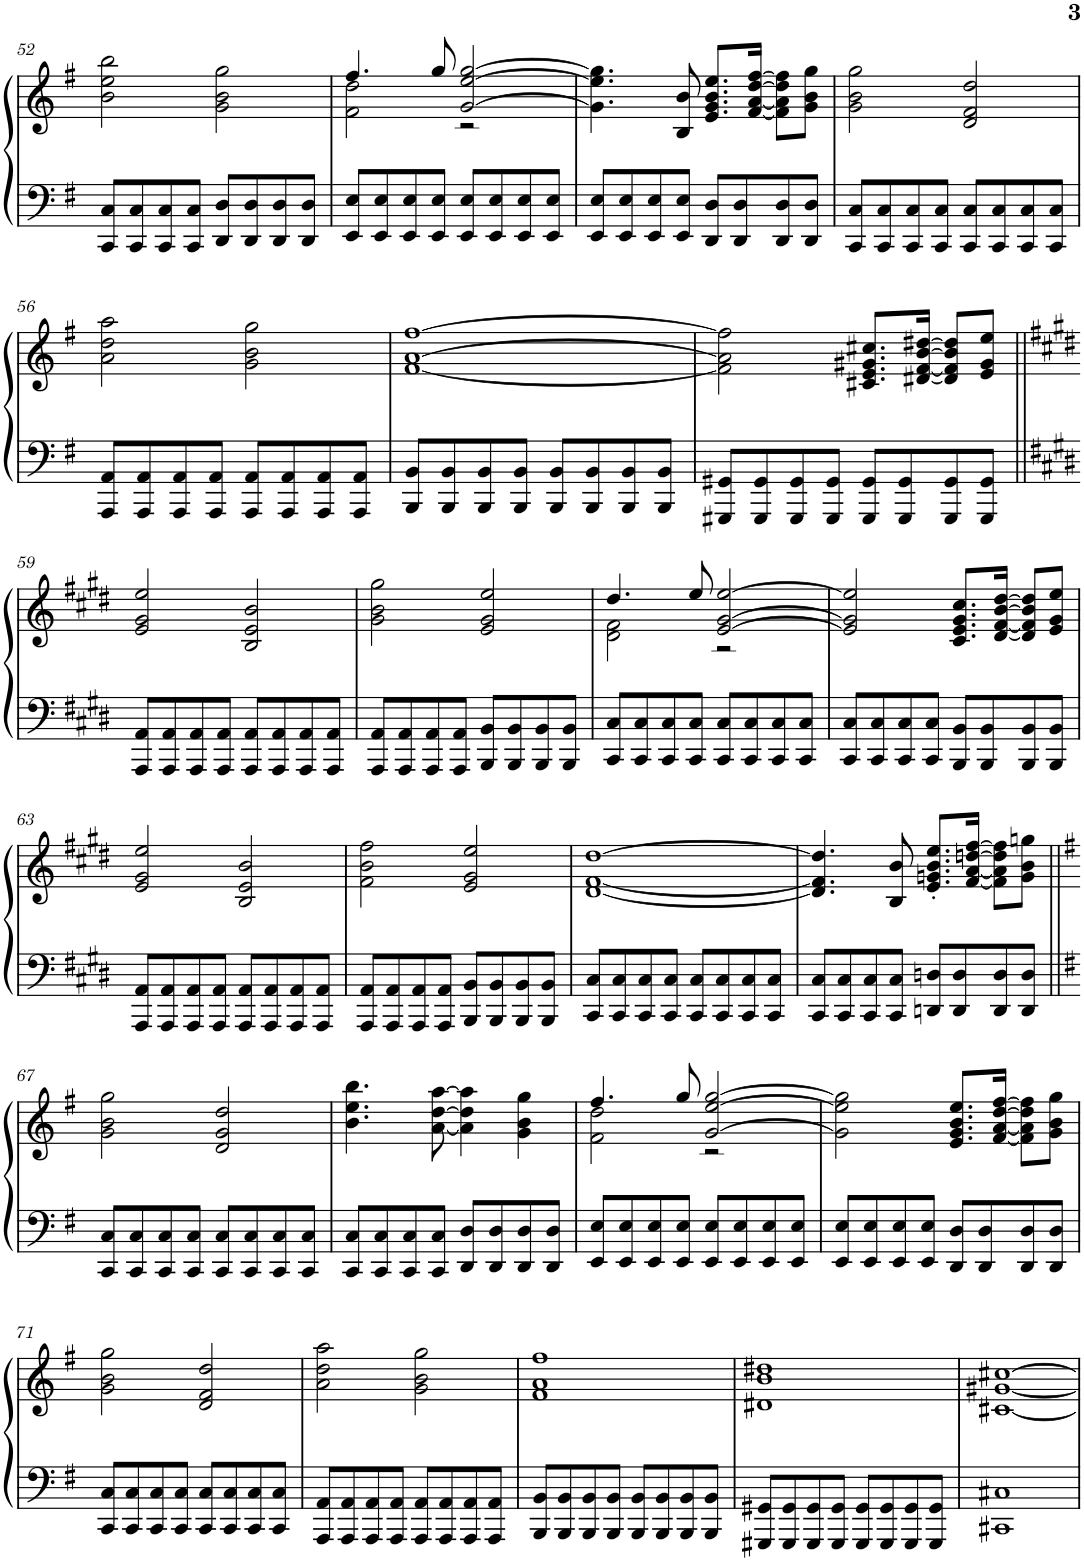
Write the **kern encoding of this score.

**kern	**kern
*part1	*part1
*staff2	*staff1
*I"Piano	*
*I'Pno.	*
!!LO:PB:g=z
*clefF4	*clefG2
*k[f#]	*k[f#]
*M4/4	*M4/4
=52	=52
8CC/ 8C/L	2b\ 2ee\ 2bb\
8CC/ 8C/	.
8CC/ 8C/	.
8CC/ 8C/J	.
8DD/ 8D/L	2g\ 2b\ 2gg\
8DD/ 8D/	.
8DD/ 8D/	.
8DD/ 8D/J	.
=53	=53
*	*^
8EE/ 8E/L	4.ff#/	2f#\ 2dd\
8EE/ 8E/	.	.
8EE/ 8E/	.	.
8EE/ 8E/J	8gg/	.
8EE/ 8E/L	[2g/ [2ee/ [2gg/	2r
8EE/ 8E/	.	.
8EE/ 8E/	.	.
8EE/ 8E/J	.	.
*	*v	*v
=54	=54
8EE/ 8E/L	4.g\] 4.ee\] 4.gg\]
8EE/ 8E/	.
8EE/ 8E/	.
8EE/ 8E/J	8B/ 8b/
8DD/ 8D/L	8.e/ 8.g/ 8.b/ 8.ee/L
8DD/ 8D/	.
.	[16f#/ [16a/ [16dd/ [16ff#/Jk
8DD/ 8D/	8f#\] 8a\] 8dd\] 8ff#\]L
8DD/ 8D/J	8g\ 8b\ 8gg\J
=55	=55
8CC/ 8C/L	2g\ 2b\ 2gg\
8CC/ 8C/	.
8CC/ 8C/	.
8CC/ 8C/J	.
8CC/ 8C/L	2d/ 2f#/ 2dd/
8CC/ 8C/	.
8CC/ 8C/	.
8CC/ 8C/J	.
!!LO:LB:g=z
=56	=56
8AAA/ 8AA/L	2a\ 2dd\ 2aa\
8AAA/ 8AA/	.
8AAA/ 8AA/	.
8AAA/ 8AA/J	.
8AAA/ 8AA/L	2g\ 2b\ 2gg\
8AAA/ 8AA/	.
8AAA/ 8AA/	.
8AAA/ 8AA/J	.
=57	=57
8BBB/ 8BB/L	[1f# [1a [1ff#
8BBB/ 8BB/	.
8BBB/ 8BB/	.
8BBB/ 8BB/J	.
8BBB/ 8BB/L	.
8BBB/ 8BB/	.
8BBB/ 8BB/	.
8BBB/ 8BB/J	.
=58	=58
8GGG#X/ 8GG#X/L	2f#\] 2a\] 2ff#\]
8GGG#/ 8GG#/	.
8GGG#/ 8GG#/	.
8GGG#/ 8GG#/J	.
8GGG#/ 8GG#/L	8.c#X/ 8.e/ 8.g#X/ 8.cc#X/L
8GGG#/ 8GG#/	.
.	[16d#X/ [16f#/ [16b/ [16dd#X/Jk
8GGG#/ 8GG#/	8d#/] 8f#/] 8b/] 8dd#/]L
8GGG#/ 8GG#/J	8e/ 8g#/ 8ee/J
!!LO:LB:g=z
=59||	=59||
*k[f#c#g#d#]	*k[f#c#g#d#]
8AAA/ 8AA/L	2e/ 2g#/ 2ee/
8AAA/ 8AA/	.
8AAA/ 8AA/	.
8AAA/ 8AA/J	.
8AAA/ 8AA/L	2B/ 2e/ 2b/
8AAA/ 8AA/	.
8AAA/ 8AA/	.
8AAA/ 8AA/J	.
=60	=60
8AAA/ 8AA/L	2g#\ 2b\ 2gg#\
8AAA/ 8AA/	.
8AAA/ 8AA/	.
8AAA/ 8AA/J	.
8BBB/ 8BB/L	2e/ 2g#/ 2ee/
8BBB/ 8BB/	.
8BBB/ 8BB/	.
8BBB/ 8BB/J	.
=61	=61
*	*^
8CC#/ 8C#/L	4.dd#/	2d#\ 2f#\
8CC#/ 8C#/	.	.
8CC#/ 8C#/	.	.
8CC#/ 8C#/J	8ee/	.
8CC#/ 8C#/L	[2e/ [2g#/ [2ee/	2r
8CC#/ 8C#/	.	.
8CC#/ 8C#/	.	.
8CC#/ 8C#/J	.	.
*	*v	*v
=62	=62
8CC#/ 8C#/L	2e/] 2g#/] 2ee/]
8CC#/ 8C#/	.
8CC#/ 8C#/	.
8CC#/ 8C#/J	.
8BBB/ 8BB/L	8.c#/ 8.e/ 8.g#/ 8.cc#/L
8BBB/ 8BB/	.
.	[16d#/ [16f#/ [16b/ [16dd#/Jk
8BBB/ 8BB/	8d#/] 8f#/] 8b/] 8dd#/]L
8BBB/ 8BB/J	8e/ 8g#/ 8ee/J
!!LO:LB:g=z
=63	=63
8AAA/ 8AA/L	2e/ 2g#/ 2ee/
8AAA/ 8AA/	.
8AAA/ 8AA/	.
8AAA/ 8AA/J	.
8AAA/ 8AA/L	2B/ 2e/ 2b/
8AAA/ 8AA/	.
8AAA/ 8AA/	.
8AAA/ 8AA/J	.
=64	=64
8AAA/ 8AA/L	2f#\ 2b\ 2ff#\
8AAA/ 8AA/	.
8AAA/ 8AA/	.
8AAA/ 8AA/J	.
8BBB/ 8BB/L	2e/ 2g#/ 2ee/
8BBB/ 8BB/	.
8BBB/ 8BB/	.
8BBB/ 8BB/J	.
=65	=65
8CC#/ 8C#/L	[1d# [1f# [1dd#
8CC#/ 8C#/	.
8CC#/ 8C#/	.
8CC#/ 8C#/J	.
8CC#/ 8C#/L	.
8CC#/ 8C#/	.
8CC#/ 8C#/	.
8CC#/ 8C#/J	.
=66	=66
8CC#/ 8C#/L	4.d#/] 4.f#/] 4.dd#/]
8CC#/ 8C#/	.
8CC#/ 8C#/	.
8CC#/ 8C#/J	8B/ 8b/
8DDn/ 8Dn/L	8.e/' 8.gn/' 8.b/' 8.ee/'L
8DD/ 8D/	.
.	[16f#/ [16a/ [16ddn/ [16ff#/Jk
8DD/ 8D/	8f#\] 8a\] 8dd\] 8ff#\]L
8DD/ 8D/J	8g\ 8b\ 8ggn\J
!!LO:LB:g=z
=67||	=67||
*k[f#]	*k[f#]
8CC/ 8C/L	2g\ 2b\ 2gg\
8CC/ 8C/	.
8CC/ 8C/	.
8CC/ 8C/J	.
8CC/ 8C/L	2d/ 2g/ 2dd/
8CC/ 8C/	.
8CC/ 8C/	.
8CC/ 8C/J	.
=68	=68
8CC/ 8C/L	4.b\ 4.ee\ 4.bb\
8CC/ 8C/	.
8CC/ 8C/	.
8CC/ 8C/J	[8a\ [8dd\ [8aa\
8DD/ 8D/L	4a\] 4dd\] 4aa\]
8DD/ 8D/	.
8DD/ 8D/	4g\ 4b\ 4gg\
8DD/ 8D/J	.
=69	=69
*	*^
8EE/ 8E/L	4.ff#/	2f#\ 2dd\
8EE/ 8E/	.	.
8EE/ 8E/	.	.
8EE/ 8E/J	8gg/	.
8EE/ 8E/L	[2g/ [2ee/ [2gg/	2r
8EE/ 8E/	.	.
8EE/ 8E/	.	.
8EE/ 8E/J	.	.
*	*v	*v
=70	=70
8EE/ 8E/L	2g\] 2ee\] 2gg\]
8EE/ 8E/	.
8EE/ 8E/	.
8EE/ 8E/J	.
8DD/ 8D/L	8.e/ 8.g/ 8.b/ 8.ee/L
8DD/ 8D/	.
.	[16f#/ [16a/ [16dd/ [16ff#/Jk
8DD/ 8D/	8f#\] 8a\] 8dd\] 8ff#\]L
8DD/ 8D/J	8g\ 8b\ 8gg\J
!!LO:LB:g=z
=71	=71
8CC/ 8C/L	2g\ 2b\ 2gg\
8CC/ 8C/	.
8CC/ 8C/	.
8CC/ 8C/J	.
8CC/ 8C/L	2d/ 2f#/ 2dd/
8CC/ 8C/	.
8CC/ 8C/	.
8CC/ 8C/J	.
=72	=72
8AAA/ 8AA/L	2a\ 2dd\ 2aa\
8AAA/ 8AA/	.
8AAA/ 8AA/	.
8AAA/ 8AA/J	.
8AAA/ 8AA/L	2g\ 2b\ 2gg\
8AAA/ 8AA/	.
8AAA/ 8AA/	.
8AAA/ 8AA/J	.
=73	=73
8BBB/ 8BB/L	1f# 1a 1ff#
8BBB/ 8BB/	.
8BBB/ 8BB/	.
8BBB/ 8BB/J	.
8BBB/ 8BB/L	.
8BBB/ 8BB/	.
8BBB/ 8BB/	.
8BBB/ 8BB/J	.
=74	=74
8GGG#X/ 8GG#X/L	1d#X 1b 1dd#X
8GGG#/ 8GG#/	.
8GGG#/ 8GG#/	.
8GGG#/ 8GG#/J	.
8GGG#/ 8GG#/L	.
8GGG#/ 8GG#/	.
8GGG#/ 8GG#/	.
8GGG#/ 8GG#/J	.
=75	=75
1CC#X 1C#X	[1c#X [1g#X [1cc#X
=	=
*-	*-
